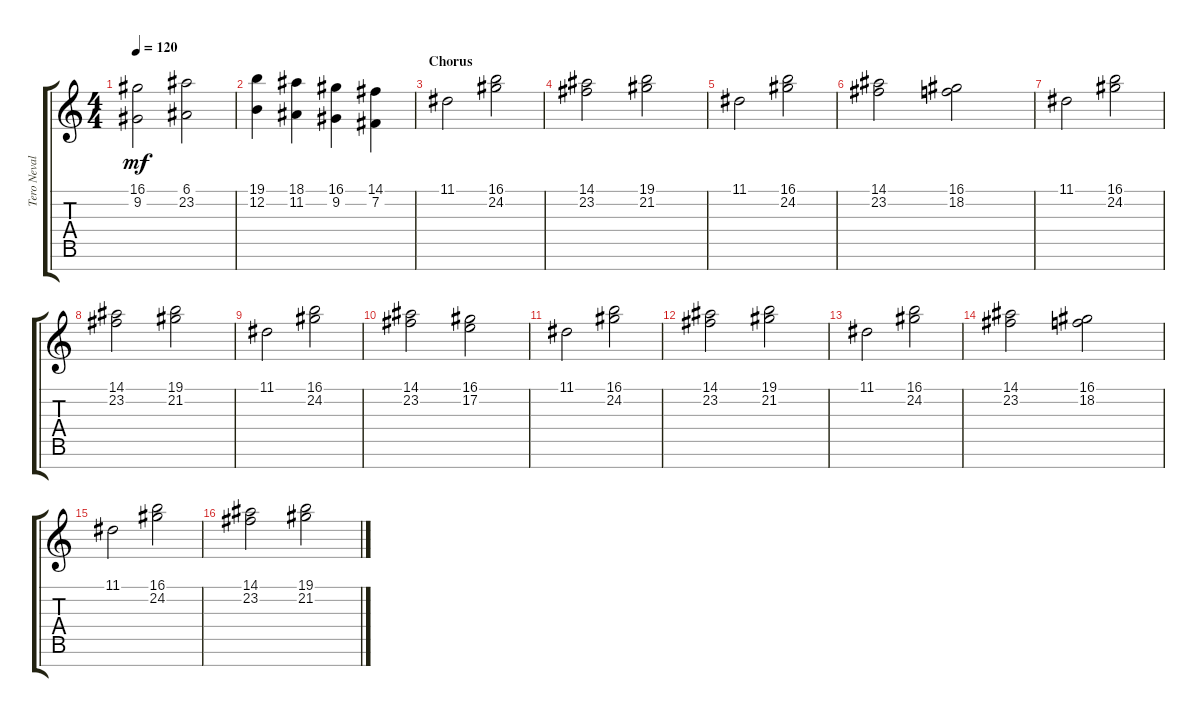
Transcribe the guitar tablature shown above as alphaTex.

\track ("Tero Nevala (choir)" "Tero Neval") {instrument choiraahs}
\staff {score tabs}
\tuning (E4 B3 G3 D3 A2 E2 B1) {hide}
\ts (4 4)
\tempo 120
\clef g2
\ks c
(16.1 9.2).2{dy mf} (6.1 23.2).2 |
(19.1 12.2).4 (18.1 11.2).4 (16.1 9.2).4 (14.1 7.2).4 |
\section ("" "Chorus")
11.1.2 (16.1 24.2).2 |
(14.1 23.2).2 (19.1 21.2).2 |
11.1.2 (16.1 24.2).2 |
(14.1 23.2).2 (16.1 18.2).2 |
11.1.2 (16.1 24.2).2 |
(14.1 23.2).2 (19.1 21.2).2 |
11.1.2 (16.1 24.2).2 |
(14.1 23.2).2 (16.1 17.2).2 |
11.1.2 (16.1 24.2).2 |
(14.1 23.2).2 (19.1 21.2).2 |
11.1.2 (16.1 24.2).2 |
(14.1 23.2).2 (16.1 18.2).2 |
11.1.2 (16.1 24.2).2 |
(14.1 23.2).2 (19.1 21.2).2
